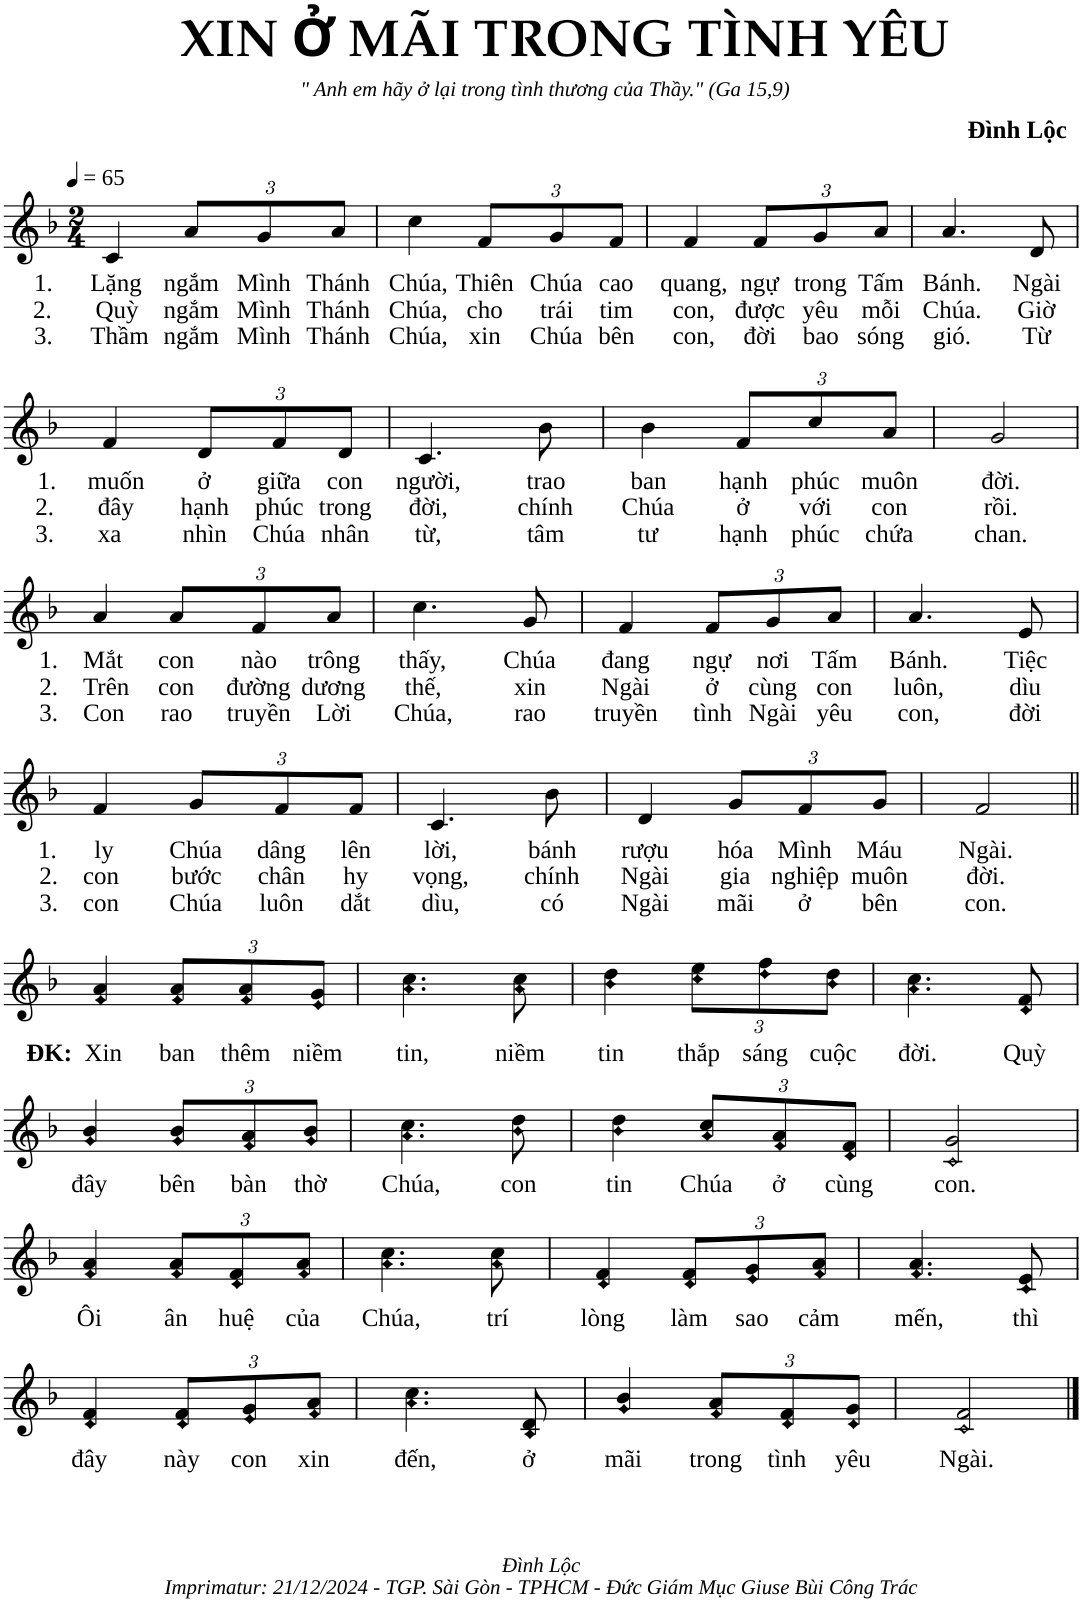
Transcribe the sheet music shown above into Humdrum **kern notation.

**kern	**text	**text	**text
*part1	*part1	*part1	*part1
*staff1	*staff1	*staff1	*staff1
*I"Piano	*	*	*
*I'Pno.	*	*	*
*clefG2	*	*	*
*k[b-]	*	*	*
*M2/4	*	*	*
*MM65	*	*	*
=1	=1	=1	=1
!	!LO:LY:b	!LO:LY:b	!LO:LY:b
4c/	1. Lặng	2. Quỳ	3. Thầm
*Xbrackettup	*	*	*
!	!LO:LY:b	!LO:LY:b	!LO:LY:b
12a/L	ngắm	ngắm	ngắm
!	!LO:LY:b	!LO:LY:b	!LO:LY:b
12g/	Mình	Mình	Mình
!	!LO:LY:b	!LO:LY:b	!LO:LY:b
12a/J	Thánh	Thánh	Thánh
=2	=2	=2	=2
!	!LO:LY:b	!LO:LY:b	!LO:LY:b
4cc\	Chúa,	Chúa,	Chúa,
!	!LO:LY:b	!LO:LY:b	!LO:LY:b
12f/L	Thiên	cho	xin
!	!LO:LY:b	!LO:LY:b	!LO:LY:b
12g/	Chúa	trái	Chúa
!	!LO:LY:b	!LO:LY:b	!LO:LY:b
12f/J	cao	tim	bên
=3	=3	=3	=3
!	!LO:LY:b	!LO:LY:b	!LO:LY:b
4f/	quang,	con,	con,
!	!LO:LY:b	!LO:LY:b	!LO:LY:b
12f/L	ngự	được	đời
!	!LO:LY:b	!LO:LY:b	!LO:LY:b
12g/	trong	yêu	bao
!	!LO:LY:b	!LO:LY:b	!LO:LY:b
12a/J	Tấm	mỗi	sóng
=4	=4	=4	=4
!	!LO:LY:b	!LO:LY:b	!LO:LY:b
4.a/	Bánh.	Chúa.	gió.
!	!LO:LY:b	!LO:LY:b	!LO:LY:b
8d/	Ngài	Giờ	Từ
!!LO:LB:g=z
=5	=5	=5	=5
!	!LO:LY:b	!LO:LY:b	!LO:LY:b
4f/	1. muốn	2. đây	3. xa
!	!LO:LY:b	!LO:LY:b	!LO:LY:b
12d/L	ở	hạnh	nhìn
!	!LO:LY:b	!LO:LY:b	!LO:LY:b
12f/	giữa	phúc	Chúa
!	!LO:LY:b	!LO:LY:b	!LO:LY:b
12d/J	con	trong	nhân
=6	=6	=6	=6
!	!LO:LY:b	!LO:LY:b	!LO:LY:b
4.c/	người,	đời,	từ,
!	!LO:LY:b	!LO:LY:b	!LO:LY:b
8b-\	trao	chính	tâm
=7	=7	=7	=7
!	!LO:LY:b	!LO:LY:b	!LO:LY:b
4b-\	ban	Chúa	tư
!	!LO:LY:b	!LO:LY:b	!LO:LY:b
12f/L	hạnh	ở	hạnh
!	!LO:LY:b	!LO:LY:b	!LO:LY:b
12cc/	phúc	với	phúc
!	!LO:LY:b	!LO:LY:b	!LO:LY:b
12a/J	muôn	con	chứa
=8	=8	=8	=8
!	!LO:LY:b	!LO:LY:b	!LO:LY:b
2g/	đời.	rồi.	chan.
!!LO:LB:g=z
=9	=9	=9	=9
!	!LO:LY:b	!LO:LY:b	!LO:LY:b
4a/	1. Mắt	2. Trên	3. Con
!	!LO:LY:b	!LO:LY:b	!LO:LY:b
12a/L	con	con	rao
!	!LO:LY:b	!LO:LY:b	!LO:LY:b
12f/	nào	đường	truyền
!	!LO:LY:b	!LO:LY:b	!LO:LY:b
12a/J	trông	dương	Lời
=10	=10	=10	=10
!	!LO:LY:b	!LO:LY:b	!LO:LY:b
4.cc\	thấy,	thế,	Chúa,
!	!LO:LY:b	!LO:LY:b	!LO:LY:b
8g/	Chúa	xin	rao
=11	=11	=11	=11
!	!LO:LY:b	!LO:LY:b	!LO:LY:b
4f/	đang	Ngài	truyền
!	!LO:LY:b	!LO:LY:b	!LO:LY:b
12f/L	ngự	ở	tình
!	!LO:LY:b	!LO:LY:b	!LO:LY:b
12g/	nơi	cùng	Ngài
!	!LO:LY:b	!LO:LY:b	!LO:LY:b
12a/J	Tấm	con	yêu
=12	=12	=12	=12
!	!LO:LY:b	!LO:LY:b	!LO:LY:b
4.a/	Bánh.	luôn,	con,
!	!LO:LY:b	!LO:LY:b	!LO:LY:b
8e/	Tiệc	dìu	đời
!!LO:LB:g=z
=13	=13	=13	=13
!	!LO:LY:b	!LO:LY:b	!LO:LY:b
4f/	1. ly	2. con	3. con
!	!LO:LY:b	!LO:LY:b	!LO:LY:b
12g/L	Chúa	bước	Chúa
!	!LO:LY:b	!LO:LY:b	!LO:LY:b
12f/	dâng	chân	luôn
!	!LO:LY:b	!LO:LY:b	!LO:LY:b
12f/J	lên	hy	dắt
=14	=14	=14	=14
!	!LO:LY:b	!LO:LY:b	!LO:LY:b
4.c/	lời,	vọng,	dìu,
!	!LO:LY:b	!LO:LY:b	!LO:LY:b
8b-\	bánh	chính	có
=15	=15	=15	=15
!	!LO:LY:b	!LO:LY:b	!LO:LY:b
4d/	rượu	Ngài	Ngài
!	!LO:LY:b	!LO:LY:b	!LO:LY:b
12g/L	hóa	gia	mãi
!	!LO:LY:b	!LO:LY:b	!LO:LY:b
12f/	Mình	nghiệp	ở
!	!LO:LY:b	!LO:LY:b	!LO:LY:b
12g/J	Máu	muôn	bên
=16	=16	=16	=16
!	!LO:LY:b	!LO:LY:b	!LO:LY:b
2f/	Ngài.	đời.	con.
!!LO:LB:g=z
=17||	=17||	=17||	=17||
!	!LO:LY:b	!	!
4f/ 4a/	ĐK: Xin	.	.
!	!LO:LY:b	!	!
12f/ 12a/L	ban	.	.
!	!LO:LY:b	!	!
12f/ 12a/	thêm	.	.
!	!LO:LY:b	!	!
12e/ 12g/J	niềm	.	.
=18	=18	=18	=18
!	!LO:LY:b	!	!
4.a\ 4.cc\	tin,	.	.
!	!LO:LY:b	!	!
8a\ 8cc\	niềm	.	.
=19	=19	=19	=19
!	!LO:LY:b	!	!
4b-\ 4dd\	tin	.	.
!	!LO:LY:b	!	!
12cc\ 12ee\L	thắp	.	.
!	!LO:LY:b	!	!
12dd\ 12ff\	sáng	.	.
!	!LO:LY:b	!	!
12b-\ 12dd\J	cuộc	.	.
=20	=20	=20	=20
!	!LO:LY:b	!	!
4.a\ 4.cc\	đời.	.	.
!	!LO:LY:b	!	!
8d/ 8f/	Quỳ	.	.
!!LO:LB:g=z
=21	=21	=21	=21
!	!LO:LY:b	!	!
4g/ 4b-/	đây	.	.
!	!LO:LY:b	!	!
12g/ 12b-/L	bên	.	.
!	!LO:LY:b	!	!
12f/ 12a/	bàn	.	.
!	!LO:LY:b	!	!
12g/ 12b-/J	thờ	.	.
=22	=22	=22	=22
!	!LO:LY:b	!	!
4.a\ 4.cc\	Chúa,	.	.
!	!LO:LY:b	!	!
8b-\ 8dd\	con	.	.
=23	=23	=23	=23
!	!LO:LY:b	!	!
4b-\ 4dd\	tin	.	.
!	!LO:LY:b	!	!
12a/ 12cc/L	Chúa	.	.
!	!LO:LY:b	!	!
12f/ 12a/	ở	.	.
!	!LO:LY:b	!	!
12d/ 12f/J	cùng	.	.
=24	=24	=24	=24
!	!LO:LY:b	!	!
2c/ 2g/	con.	.	.
!!LO:LB:g=z
=25	=25	=25	=25
!	!LO:LY:b	!	!
4f/ 4a/	Ôi	.	.
!	!LO:LY:b	!	!
12f/ 12a/L	ân	.	.
!	!LO:LY:b	!	!
12d/ 12f/	huệ	.	.
!	!LO:LY:b	!	!
12f/ 12a/J	của	.	.
=26	=26	=26	=26
!	!LO:LY:b	!	!
4.a\ 4.cc\	Chúa,	.	.
!	!LO:LY:b	!	!
8a\ 8cc\	trí	.	.
=27	=27	=27	=27
!	!LO:LY:b	!	!
4d/ 4f/	lòng	.	.
!	!LO:LY:b	!	!
12d/ 12f/L	làm	.	.
!	!LO:LY:b	!	!
12e/ 12g/	sao	.	.
!	!LO:LY:b	!	!
12f/ 12a/J	cảm	.	.
=28	=28	=28	=28
!	!LO:LY:b	!	!
4.f/ 4.a/	mến,	.	.
!	!LO:LY:b	!	!
8c/ 8e/	thì	.	.
!!LO:LB:g=z
=29	=29	=29	=29
!	!LO:LY:b	!	!
4d/ 4f/	đây	.	.
!	!LO:LY:b	!	!
12d/ 12f/L	này	.	.
!	!LO:LY:b	!	!
12e/ 12g/	con	.	.
!	!LO:LY:b	!	!
12f/ 12a/J	xin	.	.
=30	=30	=30	=30
!	!LO:LY:b	!	!
4.a\ 4.cc\	đến,	.	.
!	!LO:LY:b	!	!
8B-/ 8d/	ở	.	.
=31	=31	=31	=31
!	!LO:LY:b	!	!
4g/ 4b-/	mãi	.	.
!	!LO:LY:b	!	!
12f/ 12a/L	trong	.	.
!	!LO:LY:b	!	!
12d/ 12f/	tình	.	.
!	!LO:LY:b	!	!
12d/ 12g/J	yêu	.	.
=32	=32	=32	=32
!	!LO:LY:b	!	!
2c/ 2f/	Ngài.	.	.
==	==	==	==
*-	*-	*-	*-
